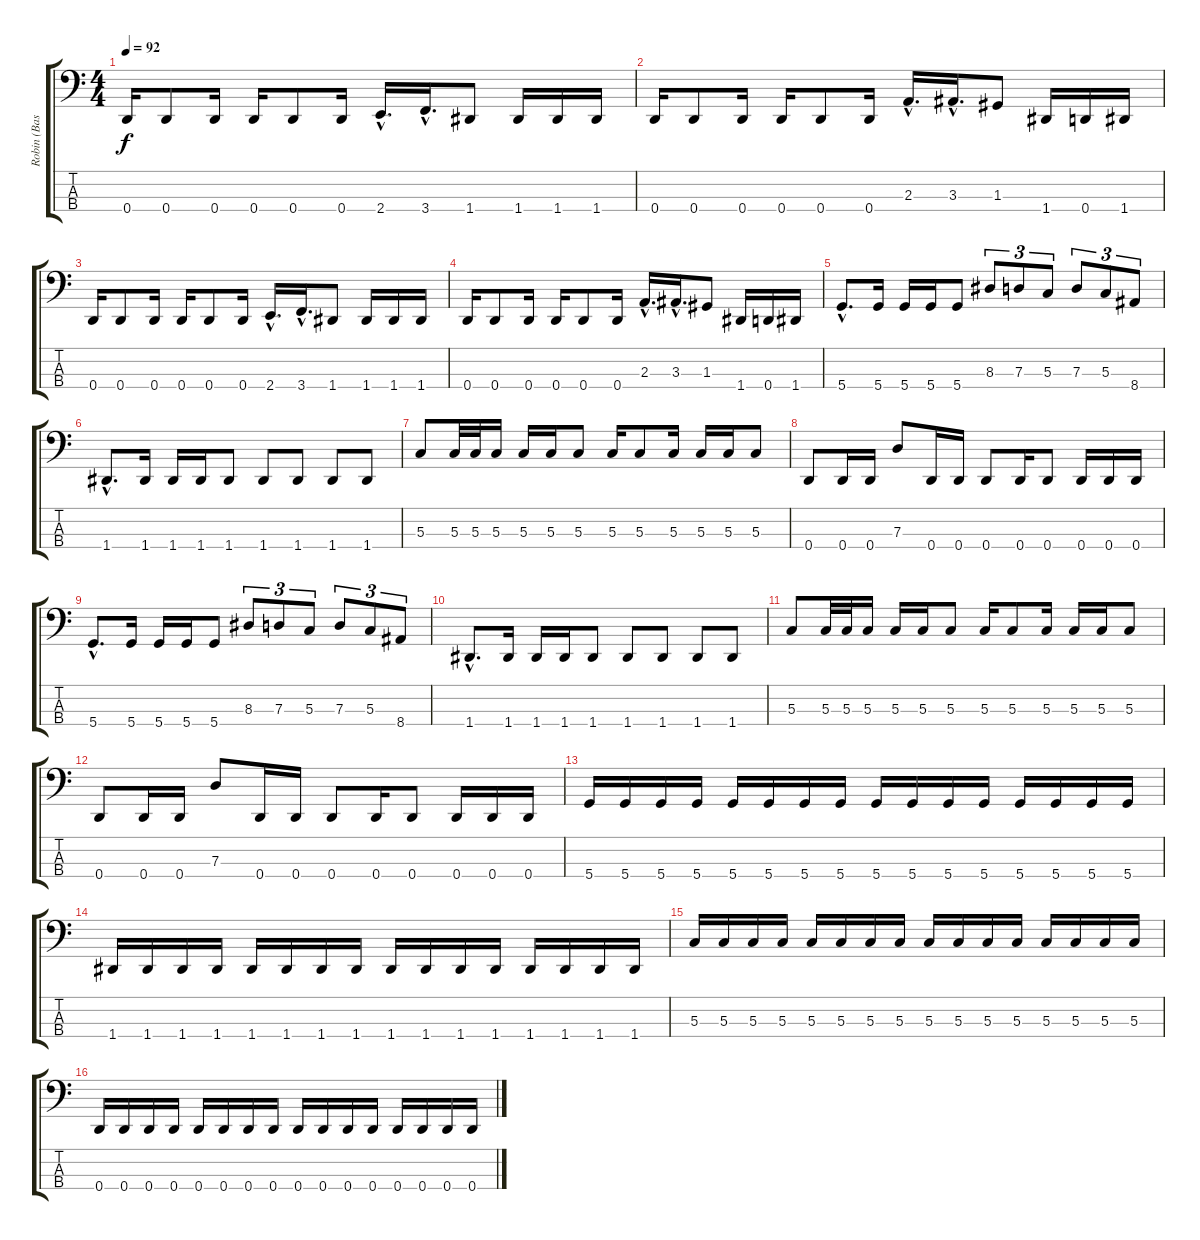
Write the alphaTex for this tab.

\track ("Robin (Bass)" "Robin (Bas") {instrument electricbasspick}
\staff {score tabs}
\tuning (F2 C2 G1 D1) {hide}
\ts (4 4)
\tempo 92
\clef f4
\ks c
0.4.16{dy f} 0.4.8 0.4.16 0.4.16 0.4.8 0.4.16 2.4{hac}.16{d} 3.4{hac}.16{d} 1.4.8 1.4.16 1.4.16 1.4.16 |
0.4.16 0.4.8 0.4.16 0.4.16 0.4.8 0.4.16 2.3{hac}.16{d} 3.3{hac}.16{d} 1.3.8 1.4.16 0.4.16 1.4.16 |
0.4.16 0.4.8 0.4.16 0.4.16 0.4.8 0.4.16 2.4{hac}.16{d} 3.4{hac}.16{d} 1.4.8 1.4.16 1.4.16 1.4.16 |
0.4.16 0.4.8 0.4.16 0.4.16 0.4.8 0.4.16 2.3{hac}.16{d} 3.3{hac}.16{d} 1.3.8 1.4.16 0.4.16 1.4.16 |
5.4{hac}.8{d} 5.4.16 5.4.16 5.4.16 5.4.8 8.3.8{tu (3 2)} 7.3.8{tu (3 2)} 5.3.8{tu (3 2)} 7.3.8{tu (3 2)} 5.3.8{tu (3 2)} 8.4.8{tu (3 2)} |
1.4{hac}.8{d} 1.4.16 1.4.16 1.4.16 1.4.8 1.4.8 1.4.8 1.4.8 1.4.8 |
5.3.8 5.3.32 5.3.32 5.3.16 5.3.16 5.3.16 5.3.8 5.3.16 5.3.8 5.3.16 5.3.16 5.3.16 5.3.8 |
0.4.8 0.4.16 0.4.16 7.3.8 0.4.16 0.4.16 0.4.8 0.4.16 0.4.8 0.4.16 0.4.16 0.4.16 |
5.4{hac}.8{d} 5.4.16 5.4.16 5.4.16 5.4.8 8.3.8{tu (3 2)} 7.3.8{tu (3 2)} 5.3.8{tu (3 2)} 7.3.8{tu (3 2)} 5.3.8{tu (3 2)} 8.4.8{tu (3 2)} |
1.4{hac}.8{d} 1.4.16 1.4.16 1.4.16 1.4.8 1.4.8 1.4.8 1.4.8 1.4.8 |
5.3.8 5.3.32 5.3.32 5.3.16 5.3.16 5.3.16 5.3.8 5.3.16 5.3.8 5.3.16 5.3.16 5.3.16 5.3.8 |
0.4.8 0.4.16 0.4.16 7.3.8 0.4.16 0.4.16 0.4.8 0.4.16 0.4.8 0.4.16 0.4.16 0.4.16 |
5.4.16 5.4.16 5.4.16 5.4.16 5.4.16 5.4.16 5.4.16 5.4.16 5.4.16 5.4.16 5.4.16 5.4.16 5.4.16 5.4.16 5.4.16 5.4.16 |
1.4.16 1.4.16 1.4.16 1.4.16 1.4.16 1.4.16 1.4.16 1.4.16 1.4.16 1.4.16 1.4.16 1.4.16 1.4.16 1.4.16 1.4.16 1.4.16 |
5.3.16 5.3.16 5.3.16 5.3.16 5.3.16 5.3.16 5.3.16 5.3.16 5.3.16 5.3.16 5.3.16 5.3.16 5.3.16 5.3.16 5.3.16 5.3.16 |
0.4.16 0.4.16 0.4.16 0.4.16 0.4.16 0.4.16 0.4.16 0.4.16 0.4.16 0.4.16 0.4.16 0.4.16 0.4.16 0.4.16 0.4.16 0.4.16
